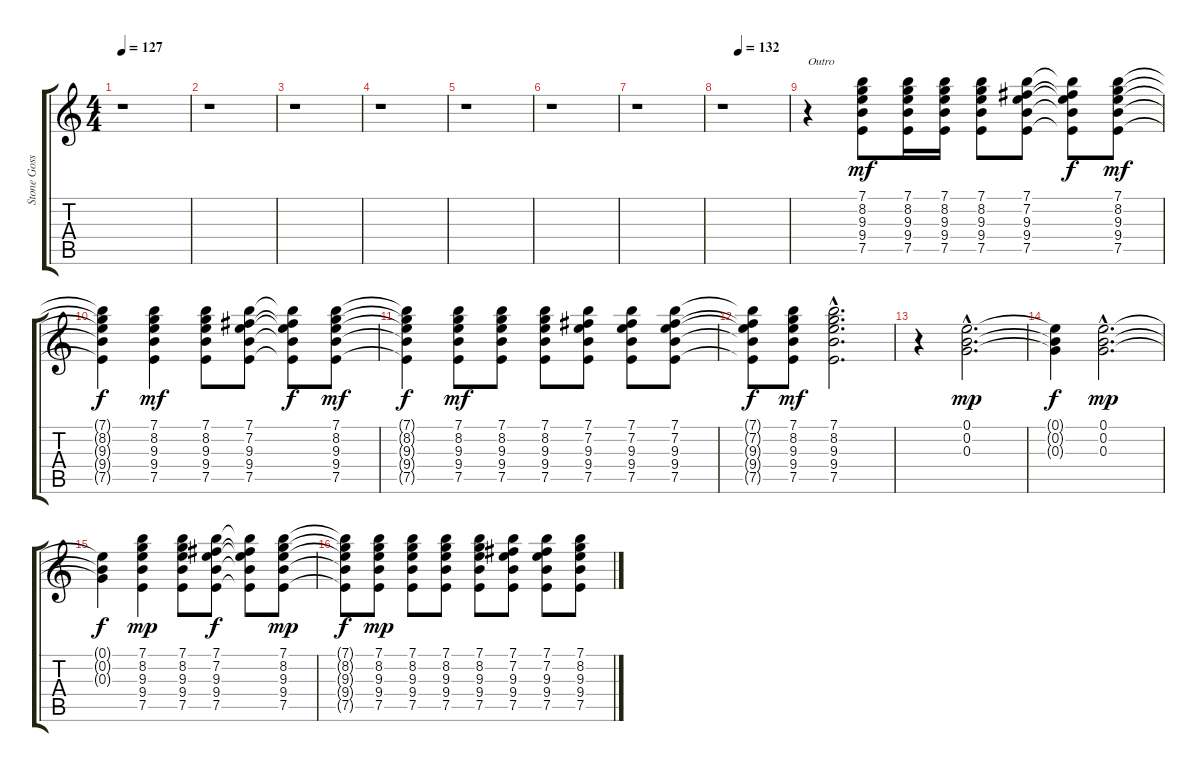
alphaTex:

\track ("Stone Gossard" "Stone Goss") {instrument distortionguitar}
\staff {score tabs}
\tuning (E4 B3 G3 D3 A2 E2) {hide}
\ts (4 4)
\tempo 127
\clef g2
\ks c
r.1{dy f} |
r.1 |
r.1 |
r.1 |
r.1 |
r.1 |
r.1 |
\tempo (132 0.25)
r.1 |
r.4{txt "Outro"} (7.1 8.2 9.3 9.4 7.5).8{dy mf} (7.1 8.2 9.3 9.4 7.5).16 (7.1 8.2 9.3 9.4 7.5).16 (7.1 8.2 9.3 9.4 7.5).8 (7.1 7.2 9.3 9.4 7.5).8 (7.1{t} 7.2{t} 9.3{t} 9.4{t} 7.5{t}).8{dy f} (7.1 8.2 9.3 9.4 7.5).8{dy mf} |
(7.1{t} 8.2{t} 9.3{t} 9.4{t} 7.5{t}).4{dy f} (7.1 8.2 9.3 9.4 7.5).4{dy mf} (7.1 8.2 9.3 9.4 7.5).8 (7.1 7.2 9.3 9.4 7.5).8 (7.1{t} 7.2{t} 9.3{t} 9.4{t} 7.5{t}).8{dy f} (7.1 8.2 9.3 9.4 7.5).8{dy mf} |
(7.1{t} 8.2{t} 9.3{t} 9.4{t} 7.5{t}).4{dy f} (7.1 8.2 9.3 9.4 7.5).8{dy mf} (7.1 8.2 9.3 9.4 7.5).8 (7.1 8.2 9.3 9.4 7.5).8 (7.1 7.2 9.3 9.4 7.5).8 (7.1 7.2 9.3 9.4 7.5).8 (7.1 7.2 9.3 9.4 7.5).8 |
(7.1{t} 7.2{t} 9.3{t} 9.4{t} 7.5{t}).8{dy f} (7.1 8.2 9.3 9.4 7.5).8{dy mf} (7.1{hac} 8.2{hac} 9.3{hac} 9.4{hac} 7.5{hac}).2{d} |
r.4 (0.1{hac} 0.2{hac} 0.3{hac}).2{d dy mp} |
(0.1{t} 0.2{t} 0.3{t}).4{dy f} (0.1{hac} 0.2{hac} 0.3{hac}).2{d dy mp} |
(0.1{t} 0.2{t} 0.3{t}).4{dy f} (7.1 8.2 9.3 9.4 7.5).4{dy mp} (7.1 8.2 9.3 9.4 7.5).8 (7.1 7.2 9.3 9.4 7.5).8{dy f} (7.1{t} 7.2{t} 9.3{t} 9.4{t} 7.5{t}).8 (7.1 8.2 9.3 9.4 7.5).8{dy mp} |
(7.1{t} 8.2{t} 9.3{t} 9.4{t} 7.5{t}).8{dy f} (7.1 8.2 9.3 9.4 7.5).8{dy mp} (7.1 8.2 9.3 9.4 7.5).8 (7.1 8.2 9.3 9.4 7.5).8 (7.1 8.2 9.3 9.4 7.5).8 (7.1 7.2 9.3 9.4 7.5).8 (7.1 7.2 9.3 9.4 7.5).8 (7.1 8.2 9.3 9.4 7.5).8
